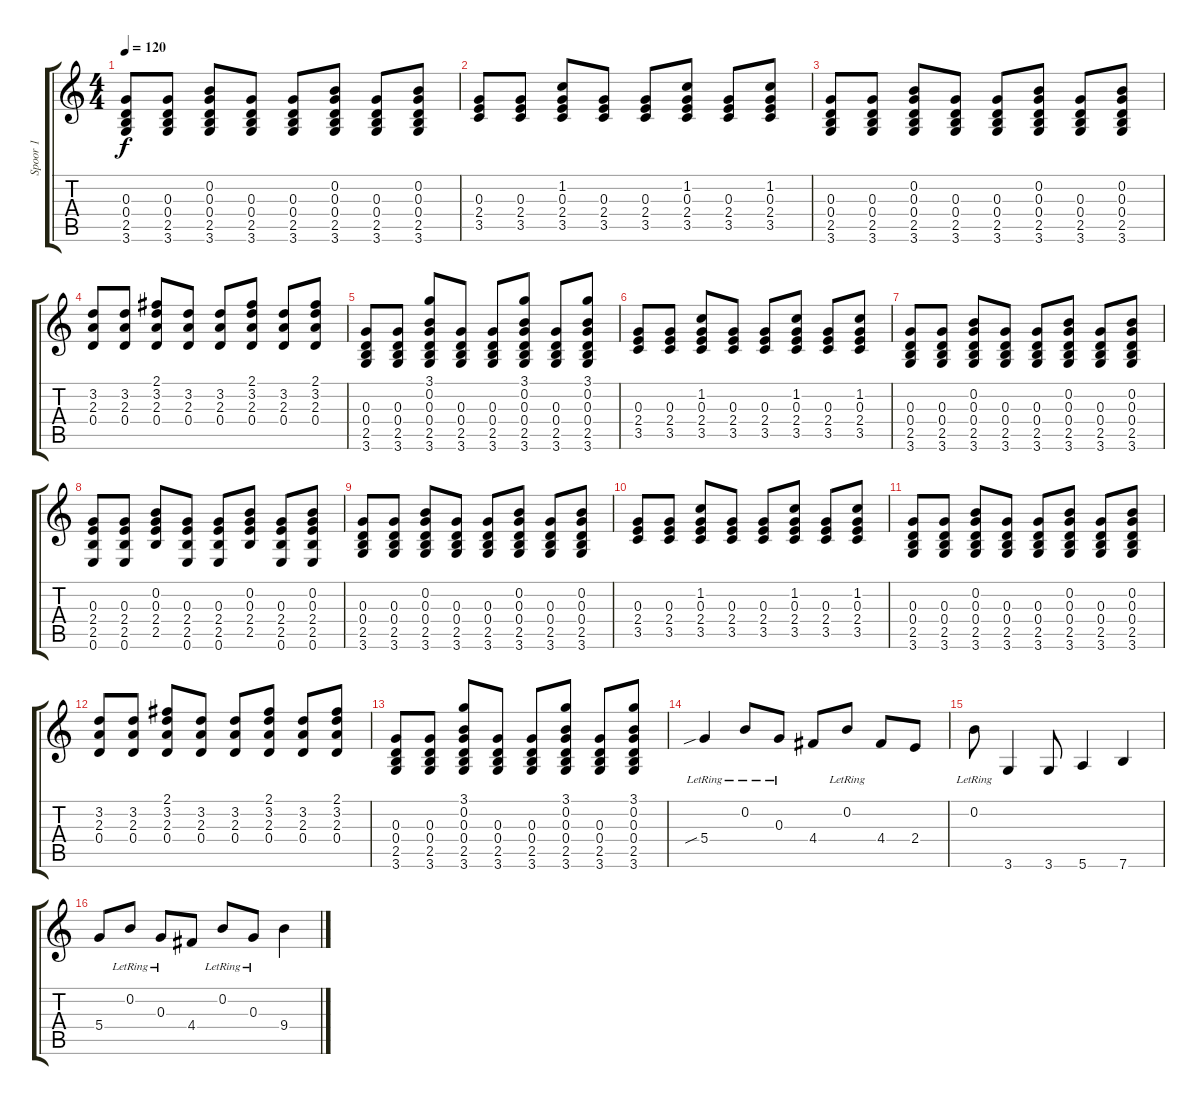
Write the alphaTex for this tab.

\track ("Spoor 1" "Spoor 1") {instrument acousticguitarsteel}
\staff {score tabs}
\tuning (E4 B3 G3 D3 A2 E2) {hide}
\ts (4 4)
\tempo 120
\clef g2
\ks c
(0.3 0.4 2.5 3.6).8{dy f} (0.3 0.4 2.5 3.6).8 (0.2 0.3 0.4 2.5 3.6).8 (0.3 0.4 2.5 3.6).8 (0.3 0.4 2.5 3.6).8 (0.2 0.3 0.4 2.5 3.6).8 (0.3 0.4 2.5 3.6).8 (0.2 0.3 0.4 2.5 3.6).8 |
(0.3 2.4 3.5).8 (0.3 2.4 3.5).8 (1.2 0.3 2.4 3.5).8 (0.3 2.4 3.5).8 (0.3 2.4 3.5).8 (1.2 0.3 2.4 3.5).8 (0.3 2.4 3.5).8 (1.2 0.3 2.4 3.5).8 |
(0.3 0.4 2.5 3.6).8 (0.3 0.4 2.5 3.6).8 (0.2 0.3 0.4 2.5 3.6).8 (0.3 0.4 2.5 3.6).8 (0.3 0.4 2.5 3.6).8 (0.2 0.3 0.4 2.5 3.6).8 (0.3 0.4 2.5 3.6).8 (0.2 0.3 0.4 2.5 3.6).8 |
(3.2 2.3 0.4).8 (3.2 2.3 0.4).8 (2.1 3.2 2.3 0.4).8 (3.2 2.3 0.4).8 (3.2 2.3 0.4).8 (2.1 3.2 2.3 0.4).8 (3.2 2.3 0.4).8 (2.1 3.2 2.3 0.4).8 |
(0.3 0.4 2.5 3.6).8 (0.3 0.4 2.5 3.6).8 (3.1 0.2 0.3 0.4 2.5 3.6).8 (0.3 0.4 2.5 3.6).8 (0.3 0.4 2.5 3.6).8 (3.1 0.2 0.3 0.4 2.5 3.6).8 (0.3 0.4 2.5 3.6).8 (3.1 0.2 0.3 0.4 2.5 3.6).8 |
(0.3 2.4 3.5).8 (0.3 2.4 3.5).8 (1.2 0.3 2.4 3.5).8 (0.3 2.4 3.5).8 (0.3 2.4 3.5).8 (1.2 0.3 2.4 3.5).8 (0.3 2.4 3.5).8 (1.2 0.3 2.4 3.5).8 |
(0.3 0.4 2.5 3.6).8 (0.3 0.4 2.5 3.6).8 (0.2 0.3 0.4 2.5 3.6).8 (0.3 0.4 2.5 3.6).8 (0.3 0.4 2.5 3.6).8 (0.2 0.3 0.4 2.5 3.6).8 (0.3 0.4 2.5 3.6).8 (0.2 0.3 0.4 2.5 3.6).8 |
(0.3 2.4 2.5 0.6).8 (0.3 2.4 2.5 0.6).8 (0.2 0.3 2.4 2.5).8 (0.3 2.4 2.5 0.6).8 (0.3 2.4 2.5 0.6).8 (0.2 0.3 2.4 2.5).8 (0.3 2.4 2.5 0.6).8 (0.2 0.3 2.4 2.5 0.6).8 |
(0.3 0.4 2.5 3.6).8 (0.3 0.4 2.5 3.6).8 (0.2 0.3 0.4 2.5 3.6).8 (0.3 0.4 2.5 3.6).8 (0.3 0.4 2.5 3.6).8 (0.2 0.3 0.4 2.5 3.6).8 (0.3 0.4 2.5 3.6).8 (0.2 0.3 0.4 2.5 3.6).8 |
(0.3 2.4 3.5).8 (0.3 2.4 3.5).8 (1.2 0.3 2.4 3.5).8 (0.3 2.4 3.5).8 (0.3 2.4 3.5).8 (1.2 0.3 2.4 3.5).8 (0.3 2.4 3.5).8 (1.2 0.3 2.4 3.5).8 |
(0.3 0.4 2.5 3.6).8 (0.3 0.4 2.5 3.6).8 (0.2 0.3 0.4 2.5 3.6).8 (0.3 0.4 2.5 3.6).8 (0.3 0.4 2.5 3.6).8 (0.2 0.3 0.4 2.5 3.6).8 (0.3 0.4 2.5 3.6).8 (0.2 0.3 0.4 2.5 3.6).8 |
(3.2 2.3 0.4).8 (3.2 2.3 0.4).8 (2.1 3.2 2.3 0.4).8 (3.2 2.3 0.4).8 (3.2 2.3 0.4).8 (2.1 3.2 2.3 0.4).8 (3.2 2.3 0.4).8 (2.1 3.2 2.3 0.4).8 |
(0.3 0.4 2.5 3.6).8 (0.3 0.4 2.5 3.6).8 (3.1 0.2 0.3 0.4 2.5 3.6).8 (0.3 0.4 2.5 3.6).8 (0.3 0.4 2.5 3.6).8 (3.1 0.2 0.3 0.4 2.5 3.6).8 (0.3 0.4 2.5 3.6).8 (3.1 0.2 0.3 0.4 2.5 3.6).8 |
5.4{sib lr}.4 0.2{lr}.8 0.3{lr}.8 4.4.8 0.2{lr}.8 4.4.8 2.4.8 |
0.2{lr}.8 3.6.4 3.6.8 5.6.4 7.6.4 |
5.4.8 0.2{lr}.8 0.3{lr}.8 4.4.8 0.2{lr}.8 0.3{lr}.8 9.4.4
